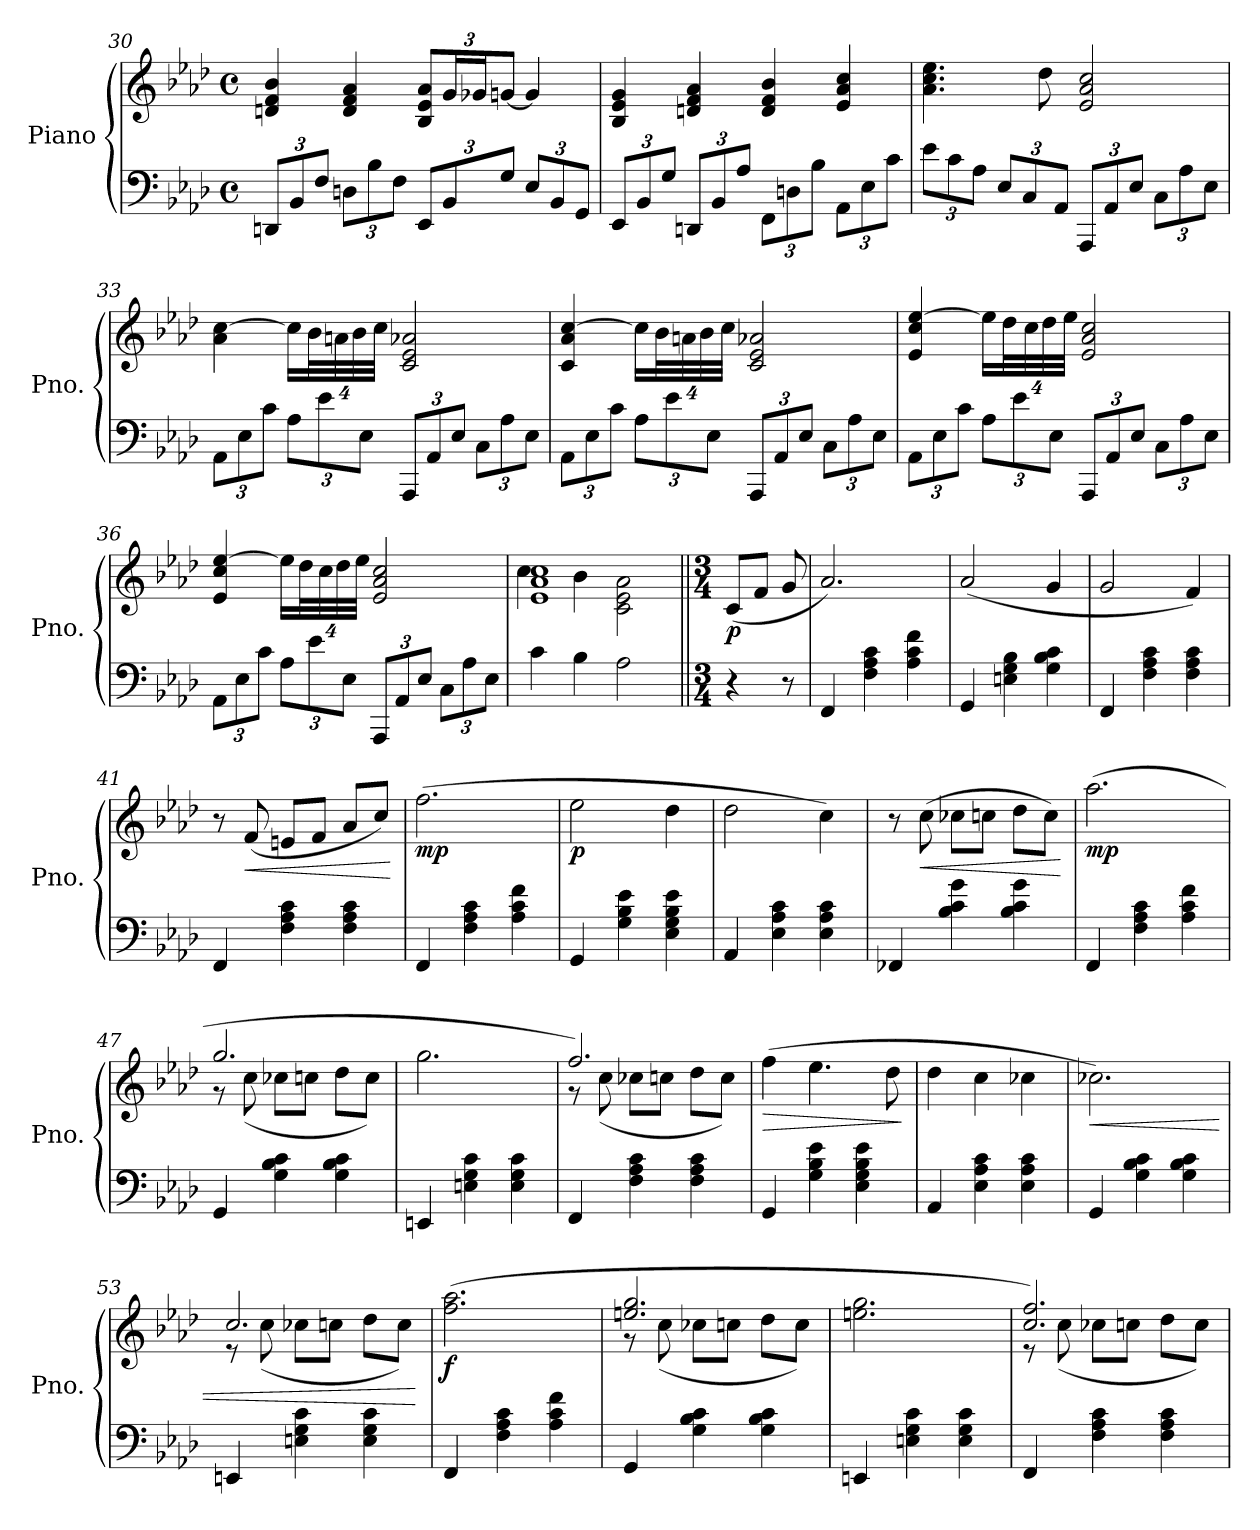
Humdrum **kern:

**kern	**kern	**dynam
*part1	*part1	*part1
*staff2	*staff1	*staff1/2
*I"Piano	*	*
*I'Pno.	*	*
*clefF4	*clefG2	*
*k[b-e-a-d-]	*k[b-e-a-d-]	*
*M4/4	*M4/4	*
*met(c)	*met(c)	*
*Xbrackettup	*	*
=30	=30	=30
12DDn/L	4dn/ 4f/ 4b-/	.
12BB-/	.	.
12F/J	.	.
12Dn\L	4d/ 4f/ 4a-/	.
12B-\	.	.
12F\J	.	.
*	*Xbrackettup	*
12EE-/L	12B-/ 12e-/ 12a-/L	.
12BB-/	24g/L	.
.	24g-X/J	.
12G/J	[12gn/J	.
12E-/L	4g/]	.
12BB-/	.	.
12GG/J	.	.
!!LO:LB:g=z
=31	=31	=31
12EE-/L	4B-/ 4e-/ 4g/	.
12BB-/	.	.
12G/J	.	.
12DDn/L	4dn/ 4f/ 4a-/	.
12BB-/	.	.
12A-/J	.	.
12FF\L	4d/ 4f/ 4b-/	.
12Dn\	.	.
12B-\J	.	.
12AA-\L	4e-/ 4a-/ 4cc/	.
12E-\	.	.
12c\J	.	.
=32	=32	=32
12e-\L	4.a-\ 4.cc\ 4.ee-\	.
12c\	.	.
12A-\J	.	.
12E-/L	.	.
12C/	.	.
.	8dd-\	.
12AA-/J	.	.
12AAA-/L	2e-/ 2a-/ 2cc/	.
12AA-/	.	.
12E-/J	.	.
12C\L	.	.
12A-\	.	.
12E-\J	.	.
=33	=33	=33
12AA-\L	4a-\ [4cc\	.
12E-\	.	.
12c\J	.	.
12A-\L	16cc\LL]	.
.	64%3b-\	.
12e-\	.	.
.	64%3an\	.
.	64%3b-\	.
12E-\J	.	.
.	64%3cc\JJ	.
12AAA-/L	2c/ 2e-/ 2a-X/	.
12AA-/	.	.
12E-/J	.	.
12C\L	.	.
12A-\	.	.
12E-\J	.	.
!!LO:LB:g=z
=34	=34	=34
12AA-\L	4c/ 4a-/ [4cc/	.
12E-\	.	.
12c\J	.	.
12A-\L	16cc\LL]	.
.	64%3b-\	.
12e-\	.	.
.	64%3an\	.
.	64%3b-\	.
12E-\J	.	.
.	64%3cc\JJ	.
12AAA-/L	2c/ 2e-/ 2a-X/	.
12AA-/	.	.
12E-/J	.	.
12C\L	.	.
12A-\	.	.
12E-\J	.	.
=35	=35	=35
12AA-\L	4e-/ 4cc/ [4ee-/	.
12E-\	.	.
12c\J	.	.
12A-\L	16ee-\LL]	.
.	64%3dd-\	.
12e-\	.	.
.	64%3cc\	.
.	64%3dd-\	.
12E-\J	.	.
.	64%3ee-\JJ	.
12AAA-/L	2e-/ 2a-/ 2cc/	.
12AA-/	.	.
12E-/J	.	.
12C\L	.	.
12A-\	.	.
12E-\J	.	.
=36	=36	=36
12AA-\L	4e-/ 4cc/ [4ee-/	.
12E-\	.	.
12c\J	.	.
12A-\L	16ee-\LL]	.
.	64%3dd-\	.
12e-\	.	.
.	64%3cc\	.
.	64%3dd-\	.
12E-\J	.	.
.	64%3ee-\JJ	.
12AAA-/L	2e-/ 2a-/ 2cc/	.
12AA-/	.	.
12E-/J	.	.
12C\L	.	.
12A-\	.	.
12E-\J	.	.
!!LO:PB:g=z
=37	=37	=37
*	*^	*
4c\	1e- 1a- 1cc	4cc\	.
4B-\	.	4b-\	.
*	*MM20	*	*
2A-\	.	2c\ 2e-\ 2a-\	.
*	*v	*v	*
=37X1||	=37X1||	=37X1||
*M3/4	*M3/4	*
*	*^	*
!	!LO:TX:a:B:t=Allegretto	!	!
!	!	!	!LO:DY:b
*	*v	*v	*
4r	(<8c/L	p
.	8f/J	.
8r	8g/	.
=38	=38	=38
4FF/	2.a-/)	.
4F\ 4A-\ 4c\	.	.
4A-\ 4c\ 4f\	.	.
=39	=39	=39
4GG/	(>2a-/	.
4En\ 4G\ 4B-\	.	.
4G\ 4B-\ 4c\	4g/	.
=40	=40	=40
4FF/	2g/	.
4F\ 4A-\ 4c\	.	.
4F\ 4A-\ 4c\	4f/)	.
=41	=41	=41
4FF/	8r	.
!	!	!LO:HP:b
.	(<8f/	<
4F\ 4A-\ 4c\	8en/L	.
.	8f/J	.
4F\ 4A-\ 4c\	8a-/L	.
.	8cc/J)	.
.	.	[
=42	=42	=42
!	!	!LO:DY:b
4FF/	(>2.ff\	mp
4F\ 4A-\ 4c\	.	.
4A-\ 4c\ 4f\	.	.
=43	=43	=43
!	!	!LO:DY:b
4GG/	2ee-\	p
4G\ 4B-\ 4e-\	.	.
4E-\ 4G\ 4B-\ 4e-\	4dd-\	.
=44	=44	=44
4AA-/	2dd-\	.
4E-\ 4A-\ 4c\	.	.
4E-\ 4A-\ 4c\	4cc\)	.
!!LO:LB:g=z
=45	=45	=45
4FF-X/	8r	.
!	!	!LO:HP:b
.	(>8cc\	<
4B-\ 4c\ 4g\	8cc-X\L	.
.	8ccn\J	.
4B-\ 4c\ 4g\	8dd-\L	.
.	8cc\J)	.
.	.	[
=46	=46	=46
!	!	!LO:DY:b
4FF/	(>2.aa-\	mp
4F\ 4A-\ 4c\	.	.
4A-\ 4c\ 4f\	.	.
=47	=47	=47
*	*^	*
4GG/	2.gg/	8r	.
.	.	(<8cc\	.
4G\ 4B-\ 4c\	.	8cc-X\L	.
.	.	8ccn\J	.
4G\ 4B-\ 4c\	.	8dd-\L	.
.	.	8cc\J)	.
*	*v	*v	*
=48	=48	=48
4EEn/	2.gg\	.
4En\ 4G\ 4c\	.	.
4E\ 4G\ 4c\	.	.
=49	=49	=49
*	*^	*
4FF/	2.ff/)	8r	.
.	.	(<8cc\	.
4F\ 4A-\ 4c\	.	8cc-X\L	.
.	.	8ccn\J	.
4F\ 4A-\ 4c\	.	8dd-\L	.
.	.	8cc\J)	.
=50	=50	=50	=50
!	!	!	!LO:HP:b
*	*v	*v	*
4GG/	(>4ff\	>
4G\ 4B-\ 4e-\	4.ee-\	.
4E-\ 4G\ 4B-\ 4e-\	.	.
.	8dd-\	.
.	.	]
=51	=51	=51
4AA-/	4dd-\	.
4E-\ 4A-\ 4c\	4cc\	.
4E-\ 4A-\ 4c\	4cc-X\	.
!!LO:LB:g=z
=52	=52	=52
!	!	!LO:HP:b
4GG/	2.cc-X\)	<
4G\ 4B-\ 4c\	.	.
4G\ 4B-\ 4c\	.	.
=53	=53	=53
*	*^	*
4EEn/	2.cc/	8r	.
.	.	(<8cc\	.
4En\ 4G\ 4c\	.	8cc-X\L	.
.	.	8ccn\J	.
4E\ 4G\ 4c\	.	8dd-\L	.
.	.	8cc\J)	.
*	*v	*v	*
.	.	[
=54	=54	=54
!	!	!LO:DY:b
4FF/	(>2.ff\ 2.aa-\	f
4F\ 4A-\ 4c\	.	.
4A-\ 4c\ 4f\	.	.
=55	=55	=55
*	*^	*
4GG/	2.een/ 2.gg/	8r	.
.	.	(<8cc\	.
4G\ 4B-\ 4c\	.	8cc-X\L	.
.	.	8ccn\J	.
4G\ 4B-\ 4c\	.	8dd-\L	.
.	.	8cc\J)	.
*	*v	*v	*
=56	=56	=56
4EEn/	2.een\ 2.gg\	.
4En\ 4G\ 4c\	.	.
4E\ 4G\ 4c\	.	.
=57	=57	=57
*	*^	*
4FF/	2.cc/ 2.ff/)	8r	.
.	.	(<8cc\	.
4F\ 4A-\ 4c\	.	8cc-X\L	.
.	.	8ccn\J	.
4F\ 4A-\ 4c\	.	8dd-\L	.
.	.	8cc\J)	.
*	*v	*v	*
=	=	=
*-	*-	*-
